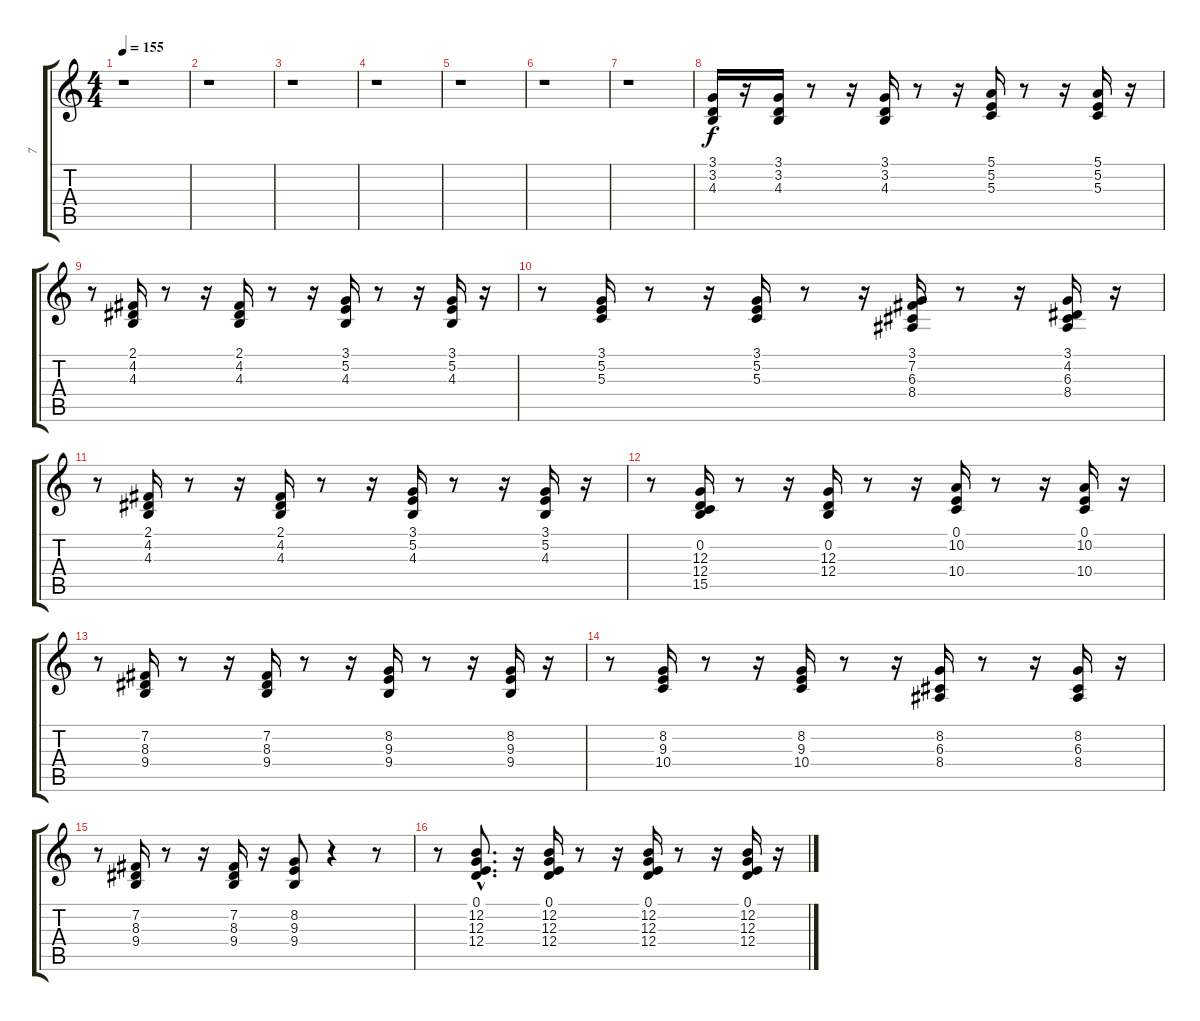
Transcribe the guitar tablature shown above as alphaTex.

\track ("7" "7") {instrument accordion}
\staff {score tabs}
\tuning (E4 B3 G3 D3 A2 E2) {hide}
\ts (4 4)
\tempo 155
\clef g2
\ks c
r.1{dy f instrument accordion} |
r.1 |
r.1 |
r.1 |
r.1 |
r.1 |
r.1 |
(3.1 3.2 4.3).16 r.16 (3.1 3.2 4.3).16 r.8 r.16 (3.1 3.2 4.3).16 r.8 r.16 (5.1 5.2 5.3).16 r.8 r.16 (5.1 5.2 5.3).16 r.16 |
r.8 (2.1 4.2 4.3).16 r.8 r.16 (2.1 4.2 4.3).16 r.8 r.16 (3.1 5.2 4.3).16 r.8 r.16 (3.1 5.2 4.3).16 r.16 |
r.8 (3.1 5.2 5.3).16 r.8 r.16 (3.1 5.2 5.3).16 r.8 r.16 (3.1 7.2 6.3 8.4).16 r.8 r.16 (3.1 4.2 6.3 8.4).16 r.16 |
r.8 (2.1 4.2 4.3).16 r.8 r.16 (2.1 4.2 4.3).16 r.8 r.16 (3.1 5.2 4.3).16 r.8 r.16 (3.1 5.2 4.3).16 r.16 |
r.8 (0.2 12.3 12.4 15.5).16 r.8 r.16 (0.2 12.3 12.4).16 r.8 r.16 (0.1 10.2 10.4).16 r.8 r.16 (0.1 10.2 10.4).16 r.16 |
r.8 (7.2 8.3 9.4).16 r.8 r.16 (7.2 8.3 9.4).16 r.8 r.16 (8.2 9.3 9.4).16 r.8 r.16 (8.2 9.3 9.4).16 r.16 |
r.8 (8.2 9.3 10.4).16 r.8 r.16 (8.2 9.3 10.4).16 r.8 r.16 (8.2 6.3 8.4).16 r.8 r.16 (8.2 6.3 8.4).16 r.16 |
r.8 (7.2 8.3 9.4).16 r.8 r.16 (7.2 8.3 9.4).16 r.16 (8.2 9.3 9.4).8 r.4 r.8 |
r.8 (0.1{hac} 12.2{hac} 12.3{hac} 12.4{hac}).8{d} r.16 (0.1 12.2 12.3 12.4).16 r.8 r.16 (0.1 12.2 12.3 12.4).16 r.8 r.16 (0.1 12.2 12.3 12.4).16 r.16
